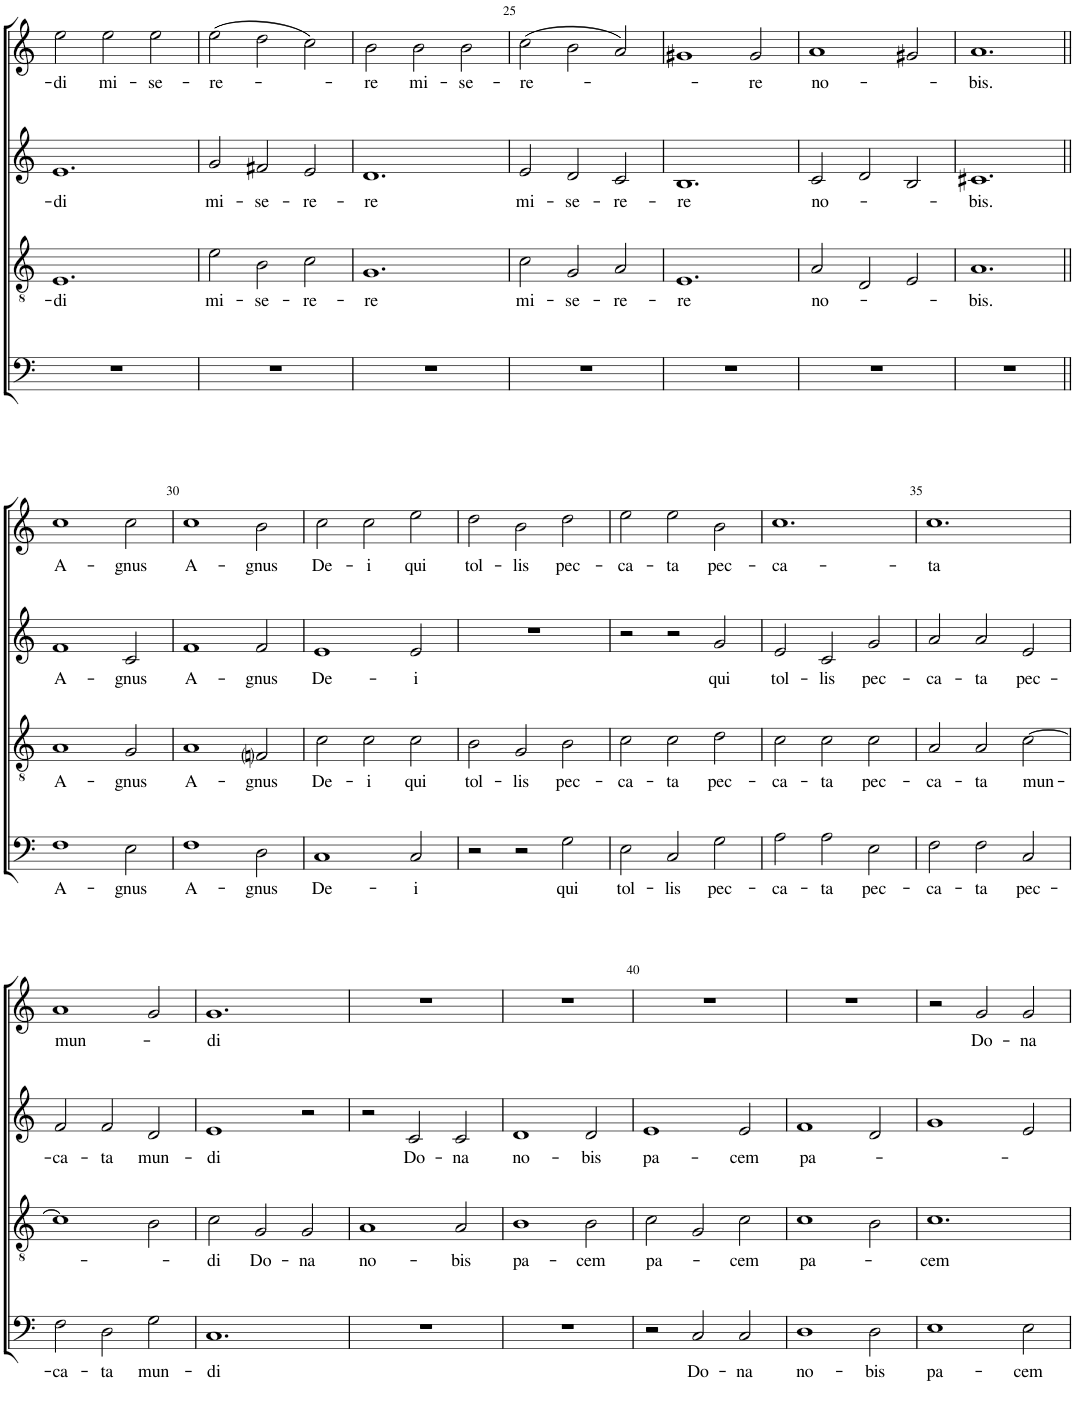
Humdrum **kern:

**kern	**text	**kern	**text	**kern	**text	**kern	**text
*part4	*part4	*part3	*part3	*part2	*part2	*part1	*part1
*staff4	*staff4	*staff3	*staff3	*staff2	*staff2	*staff1	*staff1
*I"BASSUS	*	*I"TENORE	*	*I"ALTUS	*	*I"CANTUS	*
!!LO:PB:g=z
*clefF4	*	*clefGv2	*	*clefG2	*	*clefG2	*
*Trd4c7	*	*Trd4c7	*	*Trd1c2	*	*	*
*k[]	*	*k[]	*	*k[]	*	*k[]	*
*M3/2	*	*M3/2	*	*M3/2	*	*M3/2	*
=22	=22	=22	=22	=22	=22	=22	=22
!	!	!	!LO:LY:b	!	!LO:LY:b	!	!LO:LY:b
1.r	.	1.E	-di	1.e	-di	2ee\	-di
!	!	!	!	!	!	!	!LO:LY:b
.	.	.	.	.	.	2ee\	mi-
!	!	!	!	!	!	!	!LO:LY:b
.	.	.	.	.	.	2ee\	-se-
=23	=23	=23	=23	=23	=23	=23	=23
!	!	!	!LO:LY:b	!	!LO:LY:b	!	!LO:LY:b
1.r	.	2e\	mi-	2g/	mi-	(2ee\	-re-
!	!	!	!LO:LY:b	!	!LO:LY:b	!	!
.	.	2B\	-se-	2f#X/	-se-	2dd\	.
!	!	!	!LO:LY:b	!	!LO:LY:b	!	!
.	.	2c\	-re-	2e/	-re-	2cc\)	.
=24	=24	=24	=24	=24	=24	=24	=24
!	!	!	!LO:LY:b	!	!LO:LY:b	!	!LO:LY:b
1.r	.	1.G	-re	1.d	-re	2b\	-re
!	!	!	!	!	!	!	!LO:LY:b
.	.	.	.	.	.	2b\	mi-
!	!	!	!	!	!	!	!LO:LY:b
.	.	.	.	.	.	2b\	-se-
=25	=25	=25	=25	=25	=25	=25	=25
!	!	!	!LO:LY:b	!	!LO:LY:b	!	!LO:LY:b
1.r	.	2c\	mi-	2e/	mi-	(2cc\	-re-
!	!	!	!LO:LY:b	!	!LO:LY:b	!	!
.	.	2G/	-se-	2d/	-se-	2b\	.
!	!	!	!LO:LY:b	!	!LO:LY:b	!	!
.	.	2A/	-re-	2c/	-re-	2a/)	.
=26	=26	=26	=26	=26	=26	=26	=26
!	!	!	!LO:LY:b	!	!LO:LY:b	!	!
1.r	.	1.E	-re	1.B	-re	1g#X	.
!	!	!	!	!	!	!	!LO:LY:b
.	.	.	.	.	.	2g#/	-re
=27	=27	=27	=27	=27	=27	=27	=27
!	!	!	!LO:LY:b	!	!LO:LY:b	!	!LO:LY:b
1.r	.	2A/	no-	2c/	no-	1a	no-
.	.	2D/	.	2d/	.	.	.
.	.	2E/	.	2B/	.	2g#X/	.
=28	=28	=28	=28	=28	=28	=28	=28
!	!	!	!LO:LY:b	!	!LO:LY:b	!	!LO:LY:b
1.r	.	1.A	-bis.	1.c#X	-bis.	1.a	-bis.
!!LO:LB:g=z
=29||	=29||	=29||	=29||	=29||	=29||	=29||	=29||
!	!LO:LY:b	!	!LO:LY:b	!	!LO:LY:b	!	!LO:LY:b
1F	A-	1A	A-	1f	A-	1cc	A-
!	!LO:LY:b	!	!LO:LY:b	!	!LO:LY:b	!	!LO:LY:b
2E\	-gnus	2G/	-gnus	2c/	-gnus	2cc\	-gnus
=30	=30	=30	=30	=30	=30	=30	=30
!	!LO:LY:b	!	!LO:LY:b	!	!LO:LY:b	!	!LO:LY:b
1F	A-	1A	A-	1f	A-	1cc	A-
!	!LO:LY:b	!	!LO:LY:b	!	!LO:LY:b	!	!LO:LY:b
2D\	-gnus	2Fni/	-gnus	2f/	-gnus	2b\	-gnus
=31	=31	=31	=31	=31	=31	=31	=31
!	!LO:LY:b	!	!LO:LY:b	!	!LO:LY:b	!	!LO:LY:b
1C	De-	2c\	De-	1e	De-	2cc\	De-
!	!	!	!LO:LY:b	!	!	!	!LO:LY:b
.	.	2c\	-i	.	.	2cc\	-i
!	!LO:LY:b	!	!LO:LY:b	!	!LO:LY:b	!	!LO:LY:b
2C/	-i	2c\	qui	2e/	-i	2ee\	qui
=32	=32	=32	=32	=32	=32	=32	=32
!	!	!	!LO:LY:b	!	!	!	!LO:LY:b
2r	.	2B\	tol-	1.r	.	2dd\	tol-
!	!	!	!LO:LY:b	!	!	!	!LO:LY:b
2r	.	2G/	-lis	.	.	2b\	-lis
!	!LO:LY:b	!	!LO:LY:b	!	!	!	!LO:LY:b
2G\	qui	2B\	pec-	.	.	2dd\	pec-
=33	=33	=33	=33	=33	=33	=33	=33
!	!LO:LY:b	!	!LO:LY:b	!	!	!	!LO:LY:b
2E\	tol-	2c\	-ca-	2r	.	2ee\	-ca-
!	!LO:LY:b	!	!LO:LY:b	!	!	!	!LO:LY:b
2C/	-lis	2c\	-ta	2r	.	2ee\	-ta
!	!LO:LY:b	!	!LO:LY:b	!	!LO:LY:b	!	!LO:LY:b
2G\	pec-	2d\	pec-	2g/	qui	2b\	pec-
=34	=34	=34	=34	=34	=34	=34	=34
!	!LO:LY:b	!	!LO:LY:b	!	!LO:LY:b	!	!LO:LY:b
2A\	-ca-	2c\	-ca-	2e/	tol-	1.cc	-ca-
!	!LO:LY:b	!	!LO:LY:b	!	!LO:LY:b	!	!
2A\	-ta	2c\	-ta	2c/	-lis	.	.
!	!LO:LY:b	!	!LO:LY:b	!	!LO:LY:b	!	!
2E\	pec-	2c\	pec-	2g/	pec-	.	.
=35	=35	=35	=35	=35	=35	=35	=35
!	!LO:LY:b	!	!LO:LY:b	!	!LO:LY:b	!	!LO:LY:b
2F\	-ca-	2A/	-ca-	2a/	-ca-	1.cc	-ta
!	!LO:LY:b	!	!LO:LY:b	!	!LO:LY:b	!	!
2F\	-ta	2A/	-ta	2a/	-ta	.	.
!	!LO:LY:b	!	!LO:LY:b	!	!LO:LY:b	!	!
2C/	pec-	[2c\	mun-	2e/	pec-	.	.
!!LO:LB:g=z
=36	=36	=36	=36	=36	=36	=36	=36
!	!LO:LY:b	!	!	!	!LO:LY:b	!	!LO:LY:b
2F\	-ca-	1c]	.	2f/	-ca-	1a	mun-
!	!LO:LY:b	!	!	!	!LO:LY:b	!	!
2D\	-ta	.	.	2f/	-ta	.	.
!	!LO:LY:b	!	!	!	!LO:LY:b	!	!
2G\	mun-	2B\	.	2d/	mun-	2g/	.
=37	=37	=37	=37	=37	=37	=37	=37
!	!LO:LY:b	!	!LO:LY:b	!	!LO:LY:b	!	!LO:LY:b
1.C	-di	2c\	-di	1e	-di	1.g	-di
!	!	!	!LO:LY:b	!	!	!	!
.	.	2G/	Do-	.	.	.	.
!	!	!	!LO:LY:b	!	!	!	!
.	.	2G/	-na	2r	.	.	.
=38	=38	=38	=38	=38	=38	=38	=38
!	!	!	!LO:LY:b	!	!	!	!
1.r	.	1A	no-	2r	.	1.r	.
!	!	!	!	!	!LO:LY:b	!	!
.	.	.	.	2c/	Do-	.	.
!	!	!	!LO:LY:b	!	!LO:LY:b	!	!
.	.	2A/	-bis	2c/	-na	.	.
=39	=39	=39	=39	=39	=39	=39	=39
!	!	!	!LO:LY:b	!	!LO:LY:b	!	!
1.r	.	1B	pa-	1d	no-	1.r	.
!	!	!	!LO:LY:b	!	!LO:LY:b	!	!
.	.	2B\	-cem	2d/	-bis	.	.
=40	=40	=40	=40	=40	=40	=40	=40
!	!	!	!LO:LY:b	!	!LO:LY:b	!	!
2r	.	2c\	pa-	1e	pa-	1.r	.
!	!LO:LY:b	!	!	!	!	!	!
2C/	Do-	2G/	.	.	.	.	.
!	!LO:LY:b	!	!LO:LY:b	!	!LO:LY:b	!	!
2C/	-na	2c\	-cem	2e/	-cem	.	.
=41	=41	=41	=41	=41	=41	=41	=41
!	!LO:LY:b	!	!LO:LY:b	!	!LO:LY:b	!	!
1D	no-	1c	pa-	1f	pa-	1.r	.
!	!LO:LY:b	!	!	!	!	!	!
2D\	-bis	2B\	.	2d/	.	.	.
=42	=42	=42	=42	=42	=42	=42	=42
!	!LO:LY:b	!	!LO:LY:b	!	!	!	!
1E	pa-	1.c	-cem	1g	.	2r	.
!	!	!	!	!	!	!	!LO:LY:b
.	.	.	.	.	.	2g/	Do-
!	!LO:LY:b	!	!	!	!	!	!LO:LY:b
2E\	-cem	.	.	2e/	.	2g/	-na
=	=	=	=	=	=	=	=
*-	*-	*-	*-	*-	*-	*-	*-
